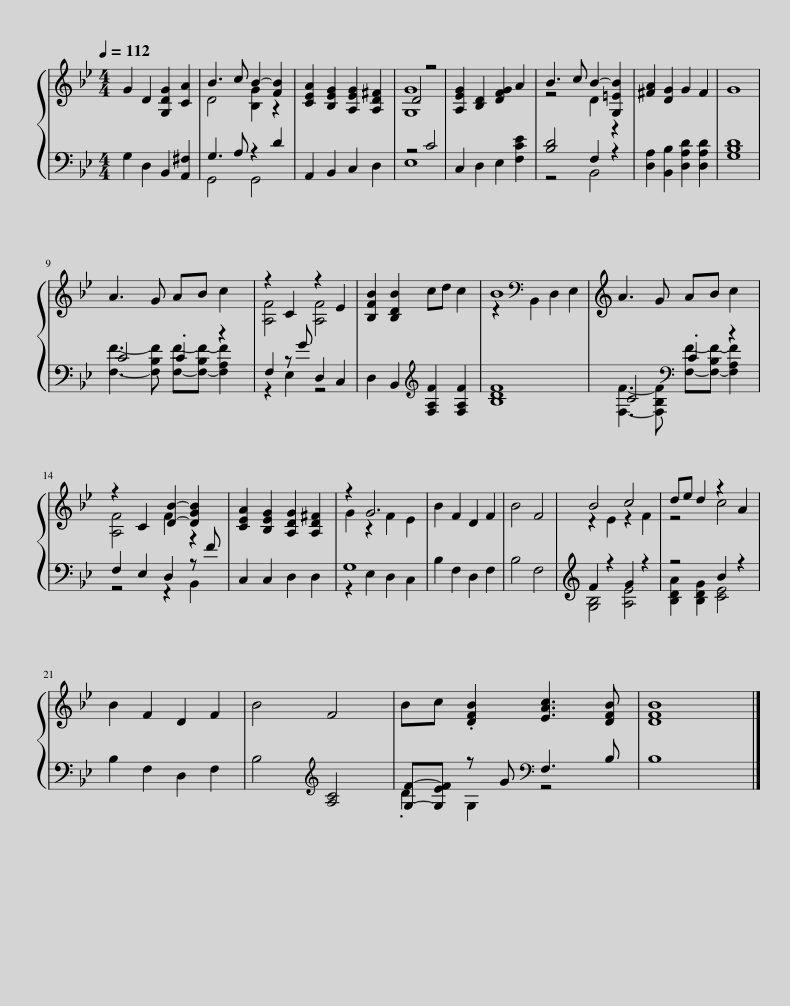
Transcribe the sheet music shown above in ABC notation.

X:1
%%score { ( 1 3 ) | ( 2 4 ) }
L:1/8
Q:1/4=112
M:4/4
I:linebreak $
K:Bb
V:1 treble
V:3 treble
V:2 bass
V:4 bass
V:1
 G2 D2 [G,DG]2 [CA]2 | B3 c B2- [FB]2 | [CEA]2 [B,EG]2 [A,EG]2 [A,D^F]2 | D4 z4 | [A,EG]2 [B,D]2 [DFG]2 A2 | %5
 B3 c B2- [G,=EB]2 | [^FA]2 [DG]2 G2 F2 | G8 |$ A3 G AB c2 | z2 C2 z2 E2 | %10
 [B,FB]2 [B,DB]2 cd c2 | B8[K:bass] | A3 G AB c2 |$ z2 C2 [DB]2- [DGB]2 | [CEA]2 [B,EG]2 [A,DG]2 [A,D^F]2 | %15
 z2 G6 | B2 F2 D2 F2 | B4 F4 | B4 c4 | de d2 z2 A2 |$ %20
 B2 F2 D2 F2 | B4 F4 | Bc .[DFB]2 [EAc]3 [DFB] | [DFB]8 |] %24
V:2
 G,2 D,2 B,,2 [A,,^F,]2 | G,3 A, z2 D2 | A,,2 B,,2 C,2 D,2 | z4 C4 | C,2 D,2 E,2 [F,CE]2 | %5
 [B,D]4 F,2 z2 | [D,A,]2 [B,,B,]2 [D,A,D]2 [D,A,D]2 | [G,B,D]8 |$ C4 .C2 z2 | F,2 z G D,2 C,2 | %10
 D,2 B,,2[K:treble] [F,A,F]2 [F,A,F]2 | [B,DF]8 | C4[K:bass] .C2 z2 |$ F,2 E,2 D,2 z F | C,2 C,2 D,2 D,2 | %15
 G,8 | B,2 F,2 D,2 F,2 | B,4 F,4 | F2 z2 G2 z2 | z4 B2 z2 |$ %20
 B,2 F,2 D,2 F,2 | B,4[K:treble] [A,C]4 | [G,F]-[G,EF] z G[K:bass] F,3 B, | B,8 |] %24
V:3
 x8 | D4 [B,G]2 z2 | x8 | [G,G]8 | x8 | %5
 z4 D2 z2 | x8 | x8 |$ x8 | [A,F]4 [A,F]4 | %10
 x8 | z2[K:bass] B,,2 D,2 E,2 | x8 |$ [A,F]4 F2 z2 | x8 | %15
 G2 z2 F2 E2 | x8 | x8 | z2 E2 z2 F2 | z4 c4 |$ %20
 x8 | x8 | x8 | x8 |] %24
V:4
 x8 | G,,4 G,,4 | x8 | E,8 | x8 | %5
 z4 B,,4 | x8 | x8 |$ [F,F]3- [F,B,F] [F,F]-[F,-B,F-] [F,A,F]2 | z2 E,2 z4 | %10
 x4[K:treble] x4 | x8 | [F,F]3- [F,B,F][K:bass] [F,F]-[F,-B,F-] [F,A,F]2 |$ z4 z2 B,,2 | x8 | %15
 z2 E,2 D,2 C,2 | x8 | x8 | [G,B,]4 [A,E]4 | [B,DA]2 [B,DG]2 [CE]4 |$ %20
 x8 | x4[K:treble] x4 | .D2 G,2[K:bass] z4 | x8 |] %24
